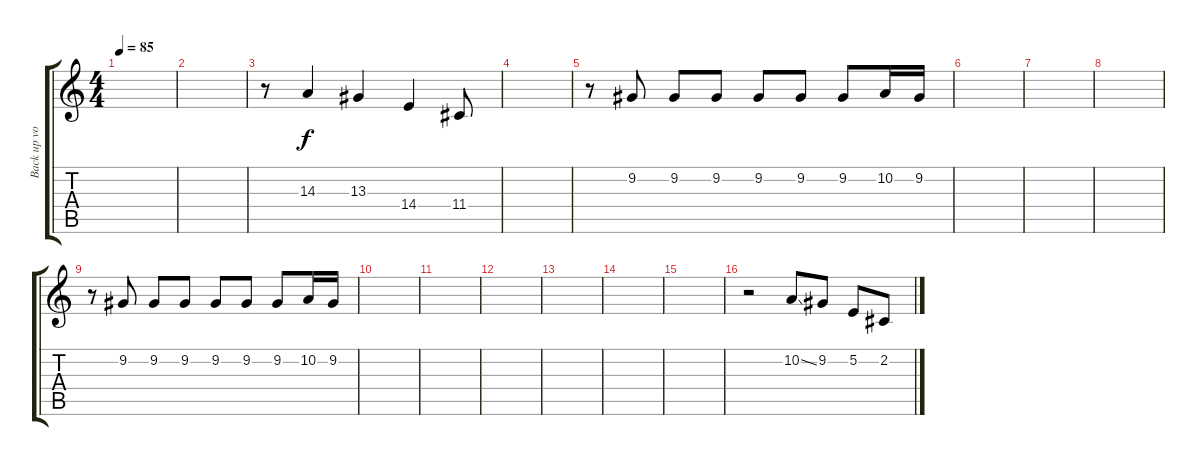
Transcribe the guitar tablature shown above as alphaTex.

\track ("Back up voices" "Back up vo") {instrument choiraahs}
\staff {score tabs}
\tuning (E4 B3 G3 D3 A2 E2) {hide}
\ts (4 4)
\tempo 85
\clef g2
\ks c
|
|
r.8 14.3.4 13.3.4 14.4.4 11.4.8 |
|
r.8{volume 11 instrument clarinet} 9.2.8 9.2.8 9.2.8 9.2.8 9.2.8 9.2.8 10.2.16 9.2.16 |
|
|
|
r.8 9.2.8 9.2.8 9.2.8 9.2.8 9.2.8 9.2.8 10.2.16 9.2.16 |
|
|
|
|
|
|
r.2 10.2{ss}.8 9.2.8 5.2.8 2.2.8
